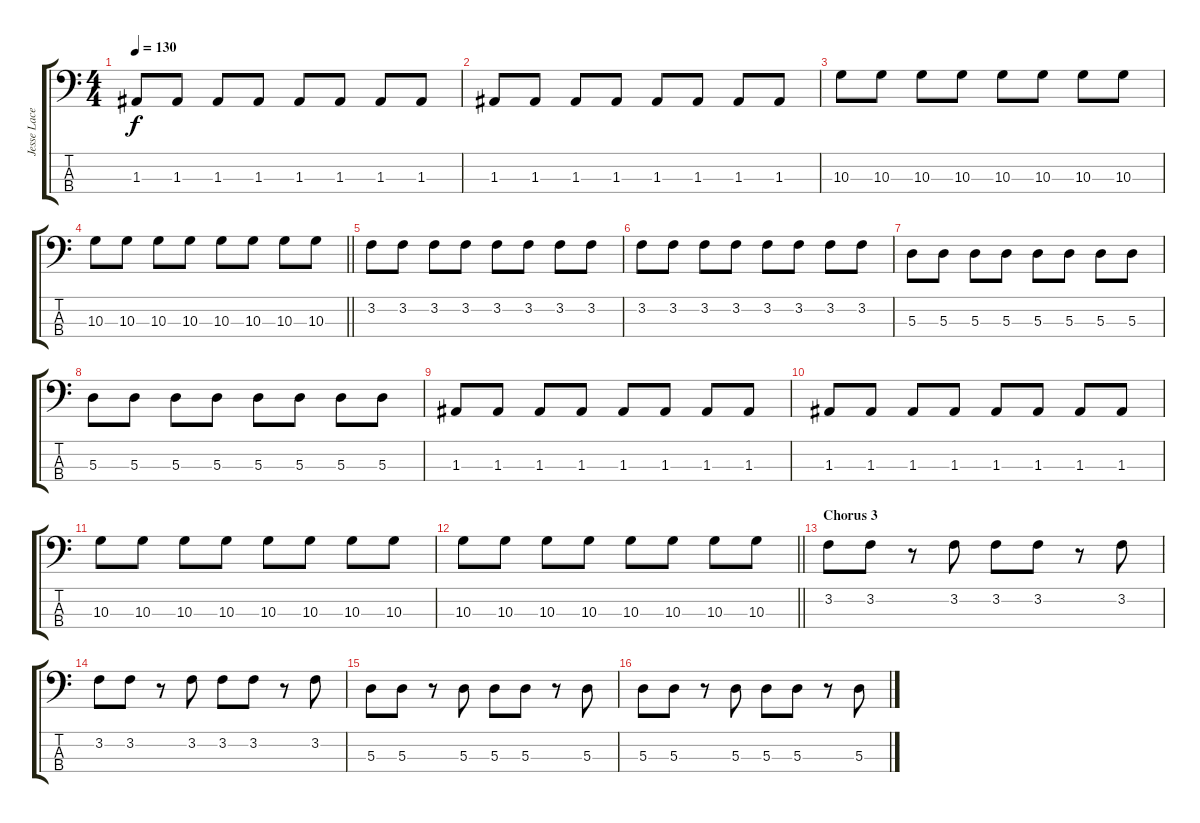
\track ("Jesse Lacey-Bass" "Jesse Lace") {instrument electricbassfinger}
\staff {score tabs}
\tuning (G2 D2 A1 E1) {hide}
\ts (4 4)
\tempo 130
\clef f4
\ks c
1.3.8{dy f} 1.3.8 1.3.8 1.3.8 1.3.8 1.3.8 1.3.8 1.3.8 |
1.3.8 1.3.8 1.3.8 1.3.8 1.3.8 1.3.8 1.3.8 1.3.8 |
10.3.8 10.3.8 10.3.8 10.3.8 10.3.8 10.3.8 10.3.8 10.3.8 |
\barLineRight lightlight
10.3.8 10.3.8 10.3.8 10.3.8 10.3.8 10.3.8 10.3.8 10.3.8 |
3.2.8 3.2.8 3.2.8 3.2.8 3.2.8 3.2.8 3.2.8 3.2.8 |
3.2.8 3.2.8 3.2.8 3.2.8 3.2.8 3.2.8 3.2.8 3.2.8 |
5.3.8 5.3.8 5.3.8 5.3.8 5.3.8 5.3.8 5.3.8 5.3.8 |
5.3.8 5.3.8 5.3.8 5.3.8 5.3.8 5.3.8 5.3.8 5.3.8 |
1.3.8 1.3.8 1.3.8 1.3.8 1.3.8 1.3.8 1.3.8 1.3.8 |
1.3.8 1.3.8 1.3.8 1.3.8 1.3.8 1.3.8 1.3.8 1.3.8 |
10.3.8 10.3.8 10.3.8 10.3.8 10.3.8 10.3.8 10.3.8 10.3.8 |
\barLineRight lightlight
10.3.8 10.3.8 10.3.8 10.3.8 10.3.8 10.3.8 10.3.8 10.3.8 |
\section ("" "Chorus 3")
3.2.8 3.2.8 r.8 3.2.8 3.2.8 3.2.8 r.8 3.2.8 |
3.2.8 3.2.8 r.8 3.2.8 3.2.8 3.2.8 r.8 3.2.8 |
5.3.8 5.3.8 r.8 5.3.8 5.3.8 5.3.8 r.8 5.3.8 |
5.3.8 5.3.8 r.8 5.3.8 5.3.8 5.3.8 r.8 5.3.8
